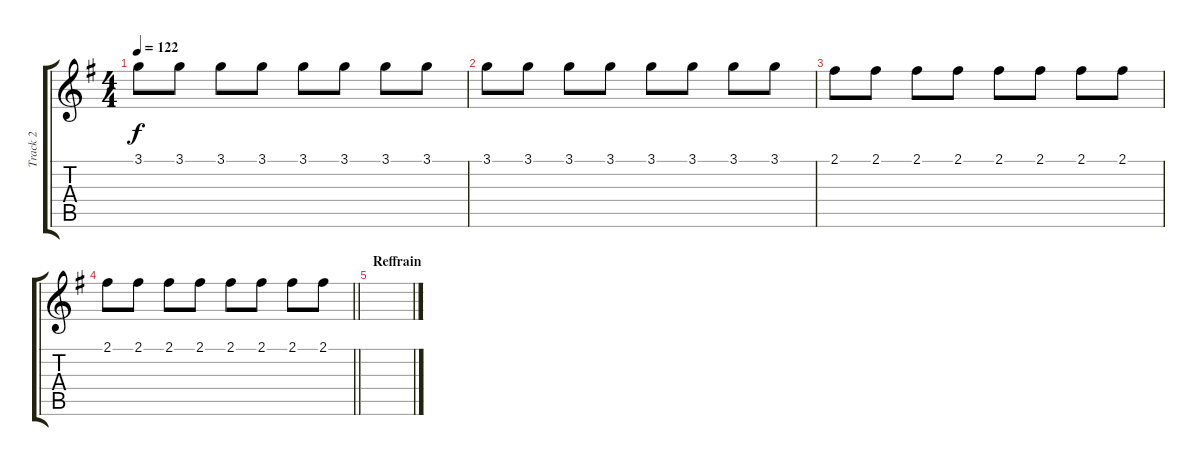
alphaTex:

\track ("Track 2" "Track 2") {instrument overdrivenguitar}
\staff {score tabs}
\tuning (E4 B3 G3 D3 A2 E2) {hide}
\ts (4 4)
\tempo 122
\clef g2
\ks g
3.1.8{dy f} 3.1.8 3.1.8 3.1.8 3.1.8 3.1.8 3.1.8 3.1.8 |
3.1.8 3.1.8 3.1.8 3.1.8 3.1.8 3.1.8 3.1.8 3.1.8 |
2.1.8 2.1.8 2.1.8 2.1.8 2.1.8 2.1.8 2.1.8 2.1.8 |
\barLineRight lightlight
2.1.8 2.1.8 2.1.8 2.1.8 2.1.8 2.1.8 2.1.8 2.1.8 |
\section ("" "Reffrain")
